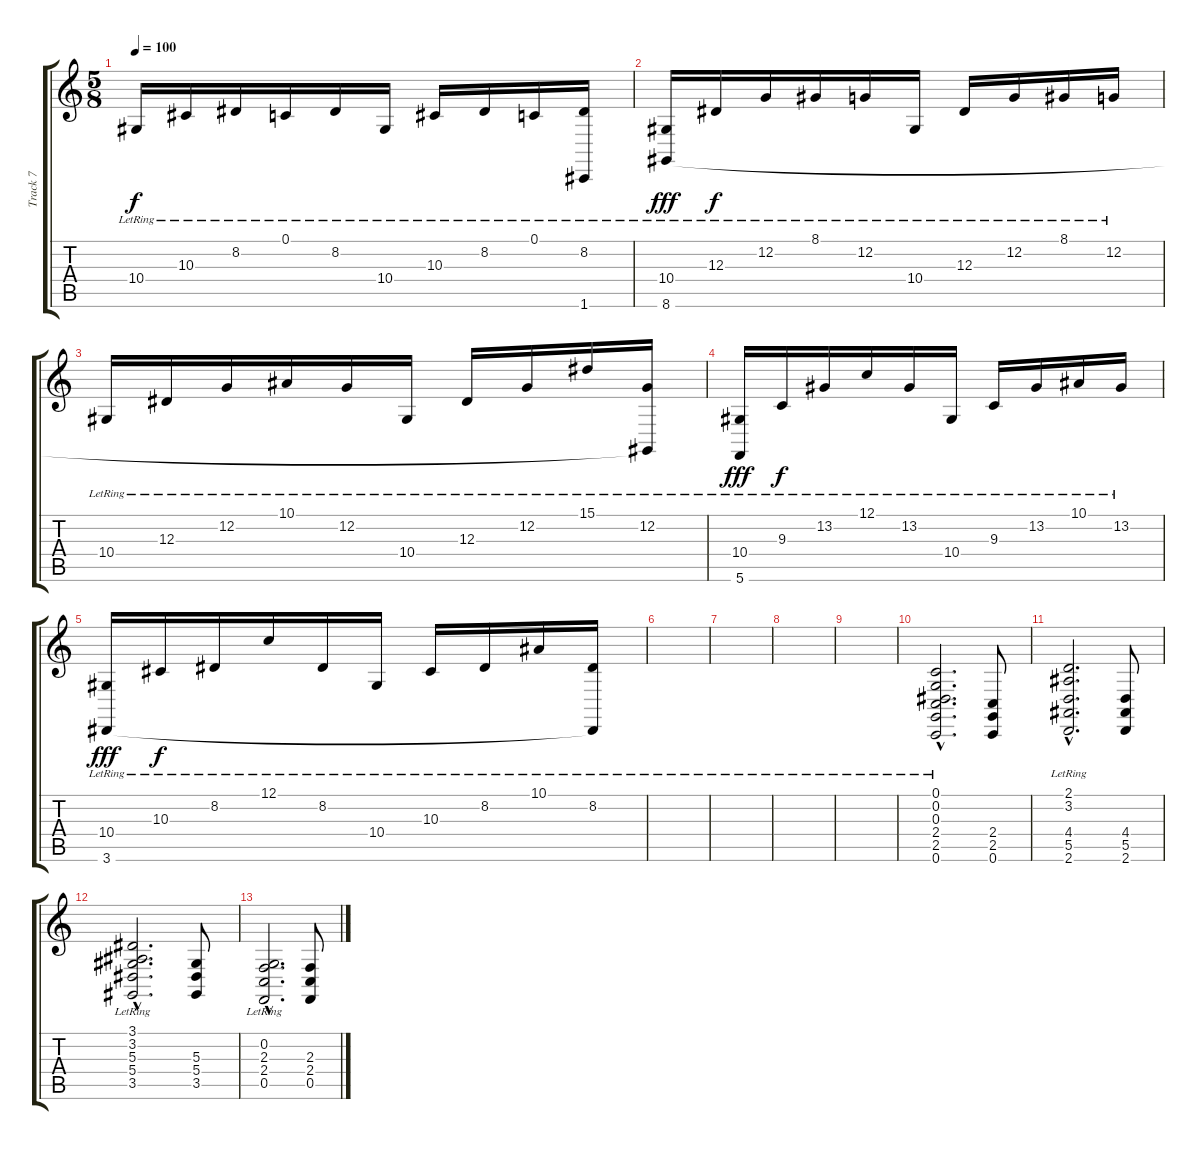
\track ("Track 7" "Track 7") {instrument acousticgrandpiano}
\staff {score tabs}
\tuning (C4 G3 Eb3 Bb2 F2 C2) {hide}
\ts (5 8)
\tempo 100
\clef g2
\ks c
10.4{lr}.16{dy f} 10.3{lr}.16 8.2{lr}.16 0.1{lr}.16 8.2{lr}.16 10.4{lr}.16 10.3{lr}.16 8.2{lr}.16 0.1{lr}.16 (8.2{lr} 1.6{t}).16 |
(10.4{lr} 8.6{lr}).16{dy fff} 12.3{lr}.16{dy f} 12.2{lr}.16 8.1{lr}.16 12.2{lr}.16 10.4{lr}.16 12.3{lr}.16 12.2{lr}.16 8.1{lr}.16 12.2{lr}.16 |
10.4{lr}.16 12.3{lr}.16 12.2{lr}.16 10.1{lr}.16 12.2{lr}.16 10.4{lr}.16 12.3{lr}.16 12.2{lr}.16 15.1{lr}.16 (12.2{lr} 8.6{t}).16 |
(10.4{lr} 5.6{lr}).16{dy fff} 9.3{lr}.16{dy f} 13.2{lr}.16 12.1{lr}.16 13.2{lr}.16 10.4{lr}.16 9.3{lr}.16 13.2{lr}.16 10.1{lr}.16 13.2{lr}.16 |
(10.4{lr} 3.6{lr}).16{dy fff} 10.3{lr}.16{dy f} 8.2{lr}.16 12.1{lr}.16 8.2{lr}.16 10.4{lr}.16 10.3{lr}.16 8.2{lr}.16 10.1{lr}.16 (8.2{lr} 3.6{t}).16 |
|
|
|
|
(0.1{hac lr} 0.2{hac lr} 0.3{hac lr} 2.4{hac} 2.5{hac} 0.6{hac}).2{d} (2.4 2.5 0.6).8 |
(2.1{hac lr} 3.2{hac lr} 4.4{hac} 5.5{hac} 2.6{hac}).2{d} (4.4 5.5 2.6).8 |
(3.1{hac lr} 3.2{hac lr} 5.3{hac} 5.4{hac} 3.5{hac}).2{d} (5.3 5.4 3.5).8 |
(0.2{hac lr} 2.3{hac} 2.4{hac} 0.5{hac}).2{d} (2.3 2.4 0.5).8
